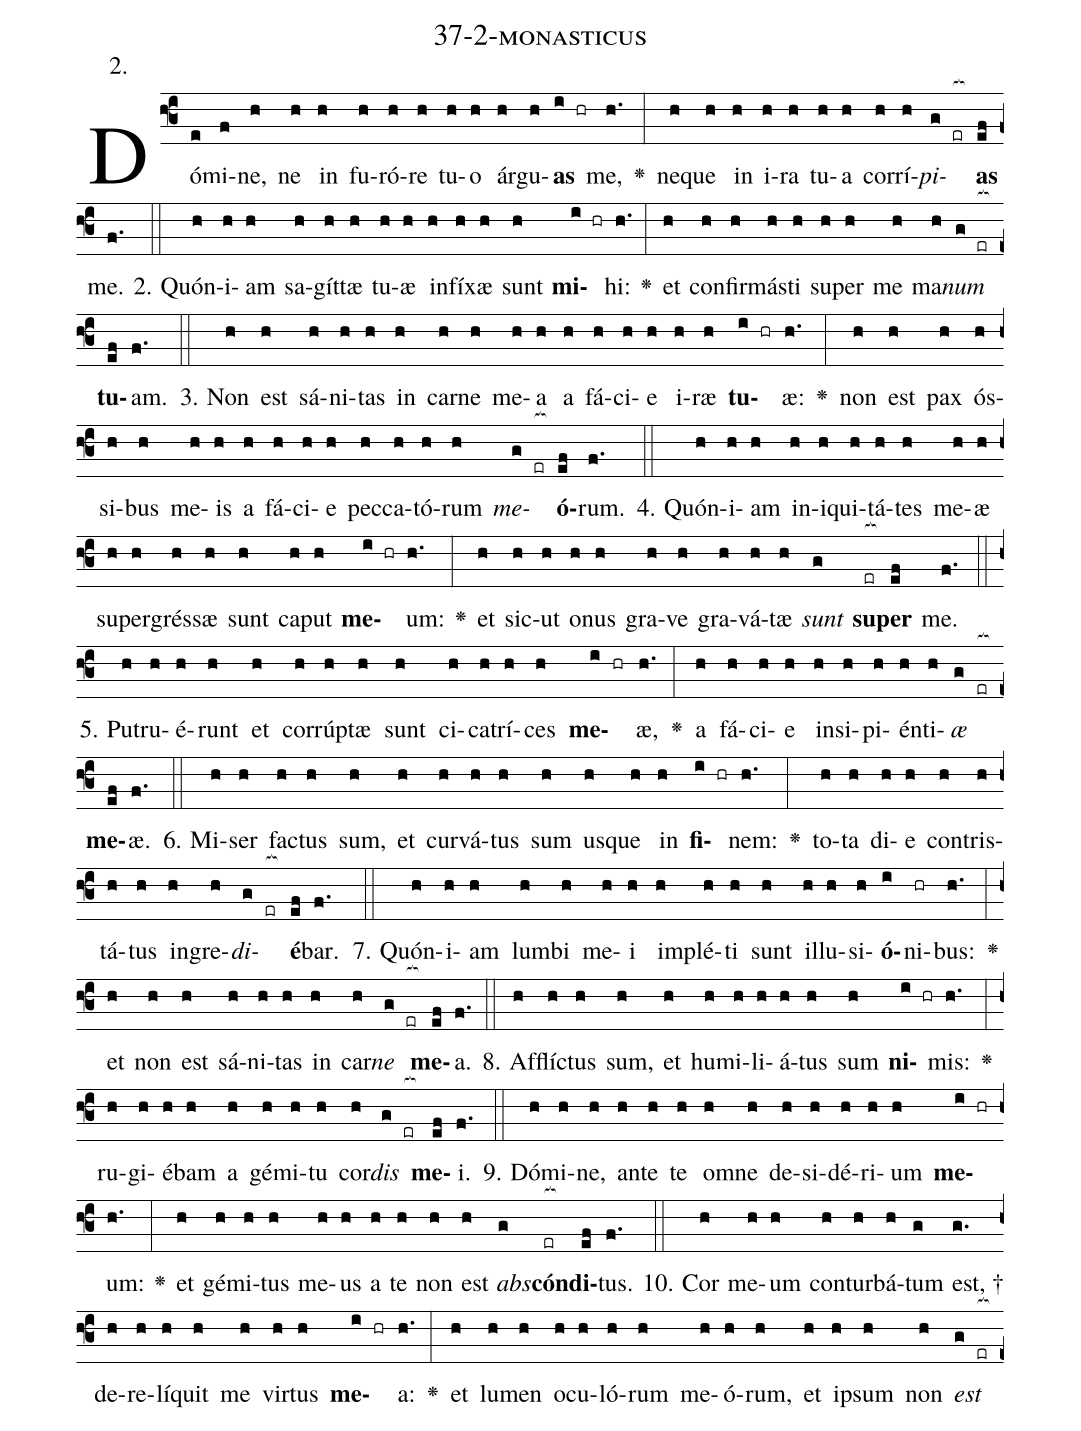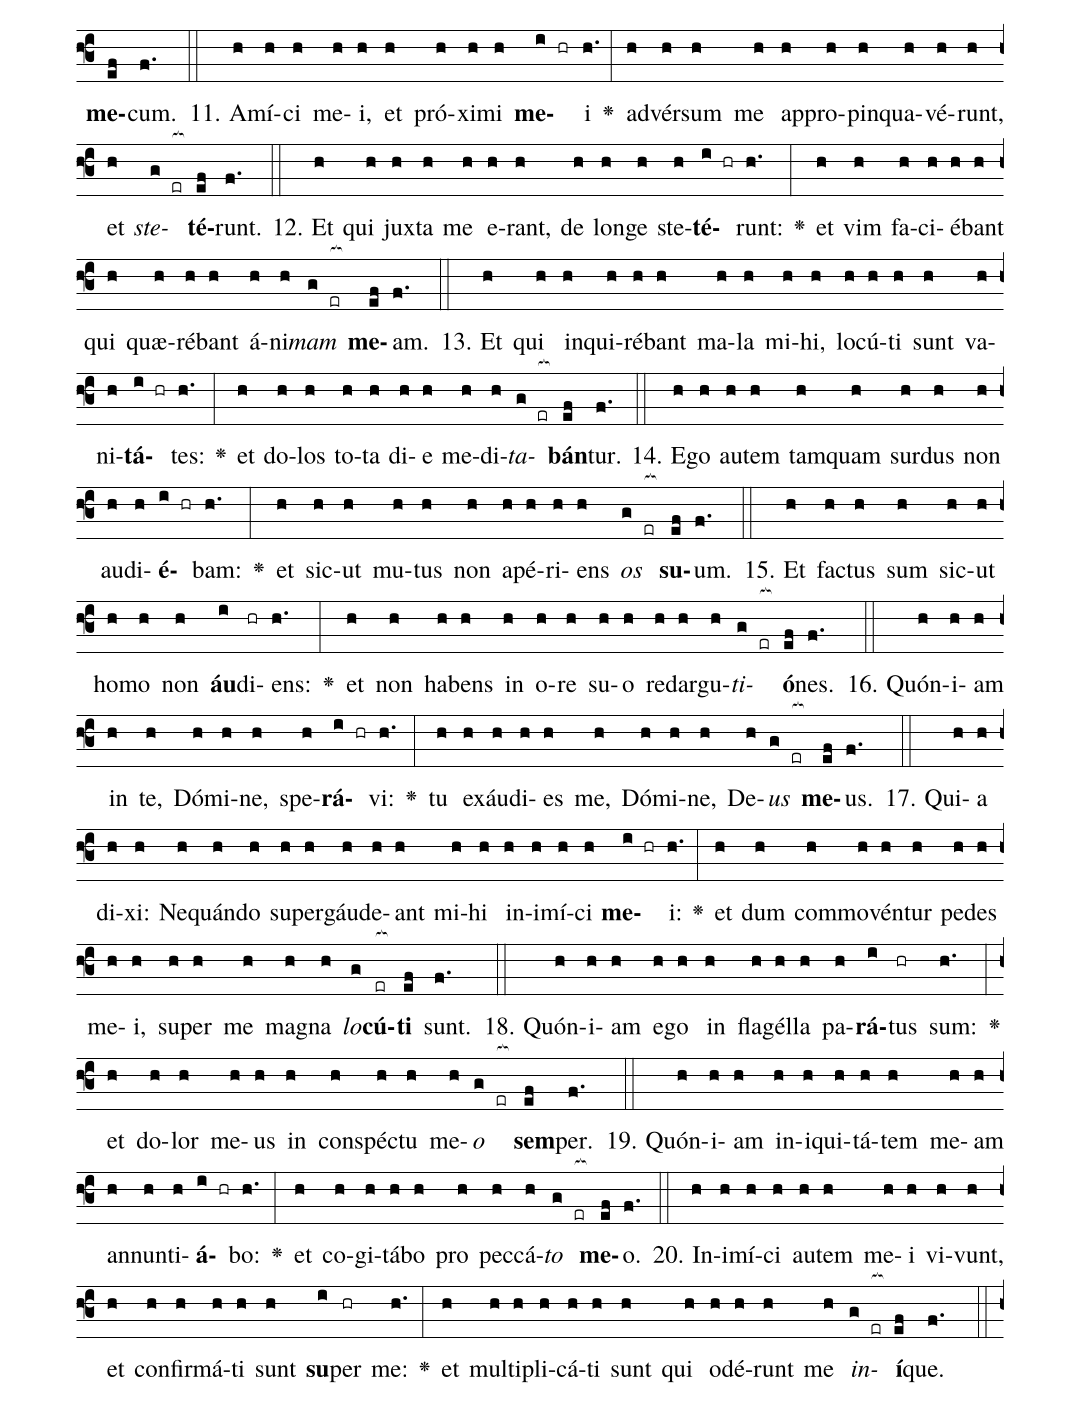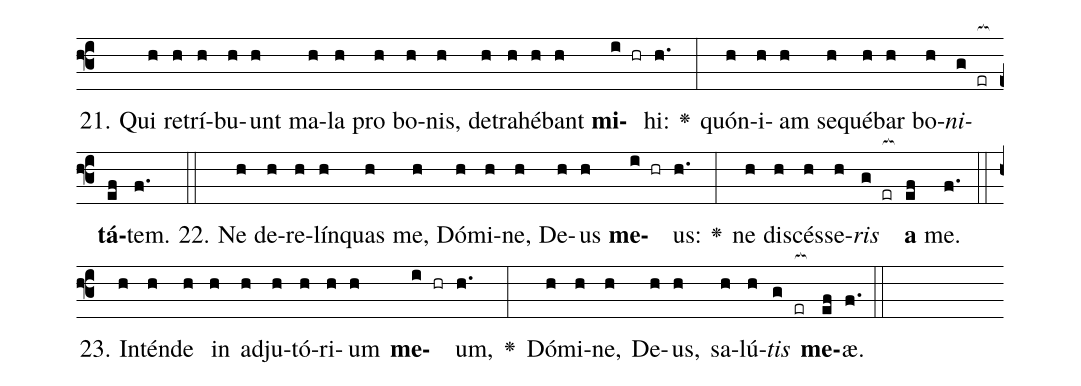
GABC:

name: 37-2-monasticus;
annotation: 2.;
%%
(f3)Dó(e)mi(f)ne,(h) ne(h) in(h) fu(h)ró(h)re(h) tu(h)o(h) ár(h)gu(h)<b>as</b>(i hr) me,(h.) <v>\greheightstar</v>(:) ne(h)que(h) in(h) i(h)ra(h) tu(h)a(h) cor(h)rí(h)<i>pi</i>(g er[ocb:1{])<b>as</b>(ef[ocb:0}]) me.(f.) (::)
2. Quón(h)i(h)am(h) sa(h)gít(h)tæ(h) tu(h)æ(h) in(h)fí(h)xæ(h) sunt(h) <b>mi</b>(i hr)hi:(h.) <v>\greheightstar</v>(:) et(h) con(h)fir(h)más(h)ti(h) su(h)per(h) me(h) ma(h)<i>num</i>(g er[ocb:1{]) <b>tu</b>(ef[ocb:0}])am.(f.) (::)
3. Non(h) est(h) sá(h)ni(h)tas(h) in(h) car(h)ne(h) me(h)a(h) a(h) fá(h)ci(h)e(h) i(h)ræ(h) <b>tu</b>(i hr)æ:(h.) <v>\greheightstar</v>(:) non(h) est(h) pax(h) ós(h)si(h)bus(h) me(h)is(h) a(h) fá(h)ci(h)e(h) pec(h)ca(h)tó(h)rum(h) <i>me</i>(g er[ocb:1{])<b>ó</b>(ef[ocb:0}])rum.(f.) (::)
4. Quón(h)i(h)am(h) in(h)i(h)qui(h)tá(h)tes(h) me(h)æ(h) su(h)per(h)grés(h)sæ(h) sunt(h) ca(h)put(h) <b>me</b>(i hr)um:(h.) <v>\greheightstar</v>(:) et(h) sic(h)ut(h) o(h)nus(h) gra(h)ve(h) gra(h)vá(h)tæ(h) <i>sunt</i>(g) <b>su</b>(er[ocb:1{])<b>per</b>(ef[ocb:0}]) me.(f.) (::)
5. Pu(h)tru(h)é(h)runt(h) et(h) cor(h)rúp(h)tæ(h) sunt(h) ci(h)ca(h)trí(h)ces(h) <b>me</b>(i hr)æ,(h.) <v>\greheightstar</v>(:) a(h) fá(h)ci(h)e(h) in(h)si(h)pi(h)én(h)ti(h)<i>æ</i>(g er[ocb:1{]) <b>me</b>(ef[ocb:0}])æ.(f.) (::)
6. Mi(h)ser(h) fac(h)tus(h) sum,(h) et(h) cur(h)vá(h)tus(h) sum(h) us(h)que(h) in(h) <b>fi</b>(i hr)nem:(h.) <v>\greheightstar</v>(:) to(h)ta(h) di(h)e(h) con(h)tris(h)tá(h)tus(h) in(h)gre(h)<i>di</i>(g er[ocb:1{])<b>é</b>(ef[ocb:0}])bar.(f.) (::)
7. Quón(h)i(h)am(h) lum(h)bi(h) me(h)i(h) im(h)plé(h)ti(h) sunt(h) il(h)lu(h)si(h)<b>ó</b>(i)ni(hr)bus:(h.) <v>\greheightstar</v>(:) et(h) non(h) est(h) sá(h)ni(h)tas(h) in(h) car(h)<i>ne</i>(g er[ocb:1{]) <b>me</b>(ef[ocb:0}])a.(f.) (::)
8. Af(h)flíc(h)tus(h) sum,(h) et(h) hu(h)mi(h)li(h)á(h)tus(h) sum(h) <b>ni</b>(i hr)mis:(h.) <v>\greheightstar</v>(:) ru(h)gi(h)é(h)bam(h) a(h) gé(h)mi(h)tu(h) cor(h)<i>dis</i>(g er[ocb:1{]) <b>me</b>(ef[ocb:0}])i.(f.) (::)
9. Dó(h)mi(h)ne,(h) an(h)te(h) te(h) om(h)ne(h) de(h)si(h)dé(h)ri(h)um(h) <b>me</b>(i hr)um:(h.) <v>\greheightstar</v>(:) et(h) gé(h)mi(h)tus(h) me(h)us(h) a(h) te(h) non(h) est(h) <i>abs</i>(g)<b>cón</b>(er[ocb:1{])<b>di</b>(ef[ocb:0}])tus.(f.) (::)
10. Cor(h) me(h)um(h) con(h)tur(h)bá(h)tum(g) est, †(g.) de(h)re(h)lí(h)quit(h) me(h) vir(h)tus(h) <b>me</b>(i hr)a:(h.) <v>\greheightstar</v>(:) et(h) lu(h)men(h) o(h)cu(h)ló(h)rum(h) me(h)ó(h)rum,(h) et(h) ip(h)sum(h) non(h) <i>est</i>(g er[ocb:1{]) <b>me</b>(ef[ocb:0}])cum.(f.) (::)
11. A(h)mí(h)ci(h) me(h)i,(h) et(h) pró(h)xi(h)mi(h) <b>me</b>(i hr)i(h.) <v>\greheightstar</v>(:) ad(h)vér(h)sum(h) me(h) ap(h)pro(h)pin(h)qua(h)vé(h)runt,(h) et(h) <i>ste</i>(g er[ocb:1{])<b>té</b>(ef[ocb:0}])runt.(f.) (::)
12. Et(h) qui(h) jux(h)ta(h) me(h) e(h)rant,(h) de(h) lon(h)ge(h) ste(h)<b>té</b>(i hr)runt:(h.) <v>\greheightstar</v>(:) et(h) vim(h) fa(h)ci(h)é(h)bant(h) qui(h) quæ(h)ré(h)bant(h) á(h)ni(h)<i>mam</i>(g er[ocb:1{]) <b>me</b>(ef[ocb:0}])am.(f.) (::)
13. Et(h) qui(h) in(h)qui(h)ré(h)bant(h) ma(h)la(h) mi(h)hi,(h) lo(h)cú(h)ti(h) sunt(h) va(h)ni(h)<b>tá</b>(i hr)tes:(h.) <v>\greheightstar</v>(:) et(h) do(h)los(h) to(h)ta(h) di(h)e(h) me(h)di(h)<i>ta</i>(g er[ocb:1{])<b>bán</b>(ef[ocb:0}])tur.(f.) (::)
14. E(h)go(h) au(h)tem(h) tam(h)quam(h) sur(h)dus(h) non(h) au(h)di(h)<b>é</b>(i hr)bam:(h.) <v>\greheightstar</v>(:) et(h) sic(h)ut(h) mu(h)tus(h) non(h) a(h)pé(h)ri(h)ens(h) <i>os</i>(g er[ocb:1{]) <b>su</b>(ef[ocb:0}])um.(f.) (::)
15. Et(h) fac(h)tus(h) sum(h) sic(h)ut(h) ho(h)mo(h) non(h) <b>áu</b>(i)di(hr)ens:(h.) <v>\greheightstar</v>(:) et(h) non(h) ha(h)bens(h) in(h) o(h)re(h) su(h)o(h) red(h)ar(h)gu(h)<i>ti</i>(g er[ocb:1{])<b>ó</b>(ef[ocb:0}])nes.(f.) (::)
16. Quón(h)i(h)am(h) in(h) te,(h) Dó(h)mi(h)ne,(h) spe(h)<b>rá</b>(i hr)vi:(h.) <v>\greheightstar</v>(:) tu(h) ex(h)áu(h)di(h)es(h) me,(h) Dó(h)mi(h)ne,(h) De(h)<i>us</i>(g er[ocb:1{]) <b>me</b>(ef[ocb:0}])us.(f.) (::)
17. Qui(h)a(h) di(h)xi:(h) Ne(h)quán(h)do(h) su(h)per(h)gáu(h)de(h)ant(h) mi(h)hi(h) in(h)i(h)mí(h)ci(h) <b>me</b>(i hr)i:(h.) <v>\greheightstar</v>(:) et(h) dum(h) com(h)mo(h)vén(h)tur(h) pe(h)des(h) me(h)i,(h) su(h)per(h) me(h) ma(h)gna(h) <i>lo</i>(g)<b>cú</b>(er[ocb:1{])<b>ti</b>(ef[ocb:0}]) sunt.(f.) (::)
18. Quón(h)i(h)am(h) e(h)go(h) in(h) fla(h)gél(h)la(h) pa(h)<b>rá</b>(i)tus(hr) sum:(h.) <v>\greheightstar</v>(:) et(h) do(h)lor(h) me(h)us(h) in(h) con(h)spéc(h)tu(h) me(h)<i>o</i>(g er[ocb:1{]) <b>sem</b>(ef[ocb:0}])per.(f.) (::)
19. Quón(h)i(h)am(h) in(h)i(h)qui(h)tá(h)tem(h) me(h)am(h) an(h)nun(h)ti(h)<b>á</b>(i hr)bo:(h.) <v>\greheightstar</v>(:) et(h) co(h)gi(h)tá(h)bo(h) pro(h) pec(h)cá(h)<i>to</i>(g er[ocb:1{]) <b>me</b>(ef[ocb:0}])o.(f.) (::)
20. In(h)i(h)mí(h)ci(h) au(h)tem(h) me(h)i(h) vi(h)vunt,(h) et(h) con(h)fir(h)má(h)ti(h) sunt(h) <b>su</b>(i)per(hr) me:(h.) <v>\greheightstar</v>(:) et(h) mul(h)ti(h)pli(h)cá(h)ti(h) sunt(h) qui(h) o(h)dé(h)runt(h) me(h) <i>in</i>(g er[ocb:1{])<b>í</b>(ef[ocb:0}])que.(f.) (::)
21. Qui(h) re(h)trí(h)bu(h)unt(h) ma(h)la(h) pro(h) bo(h)nis,(h) de(h)tra(h)hé(h)bant(h) <b>mi</b>(i hr)hi:(h.) <v>\greheightstar</v>(:) quón(h)i(h)am(h) se(h)qué(h)bar(h) bo(h)<i>ni</i>(g er[ocb:1{])<b>tá</b>(ef[ocb:0}])tem.(f.) (::)
22. Ne(h) de(h)re(h)lín(h)quas(h) me,(h) Dó(h)mi(h)ne,(h) De(h)us(h) <b>me</b>(i hr)us:(h.) <v>\greheightstar</v>(:) ne(h) di(h)scés(h)se(h)<i>ris</i>(g er[ocb:1{]) <b>a</b>(ef[ocb:0}]) me.(f.) (::)
23. In(h)tén(h)de(h) in(h) ad(h)ju(h)tó(h)ri(h)um(h) <b>me</b>(i hr)um,(h.) <v>\greheightstar</v>(:) Dó(h)mi(h)ne,(h) De(h)us,(h) sa(h)lú(h)<i>tis</i>(g er[ocb:1{]) <b>me</b>(ef[ocb:0}])æ.(f.) (::)
